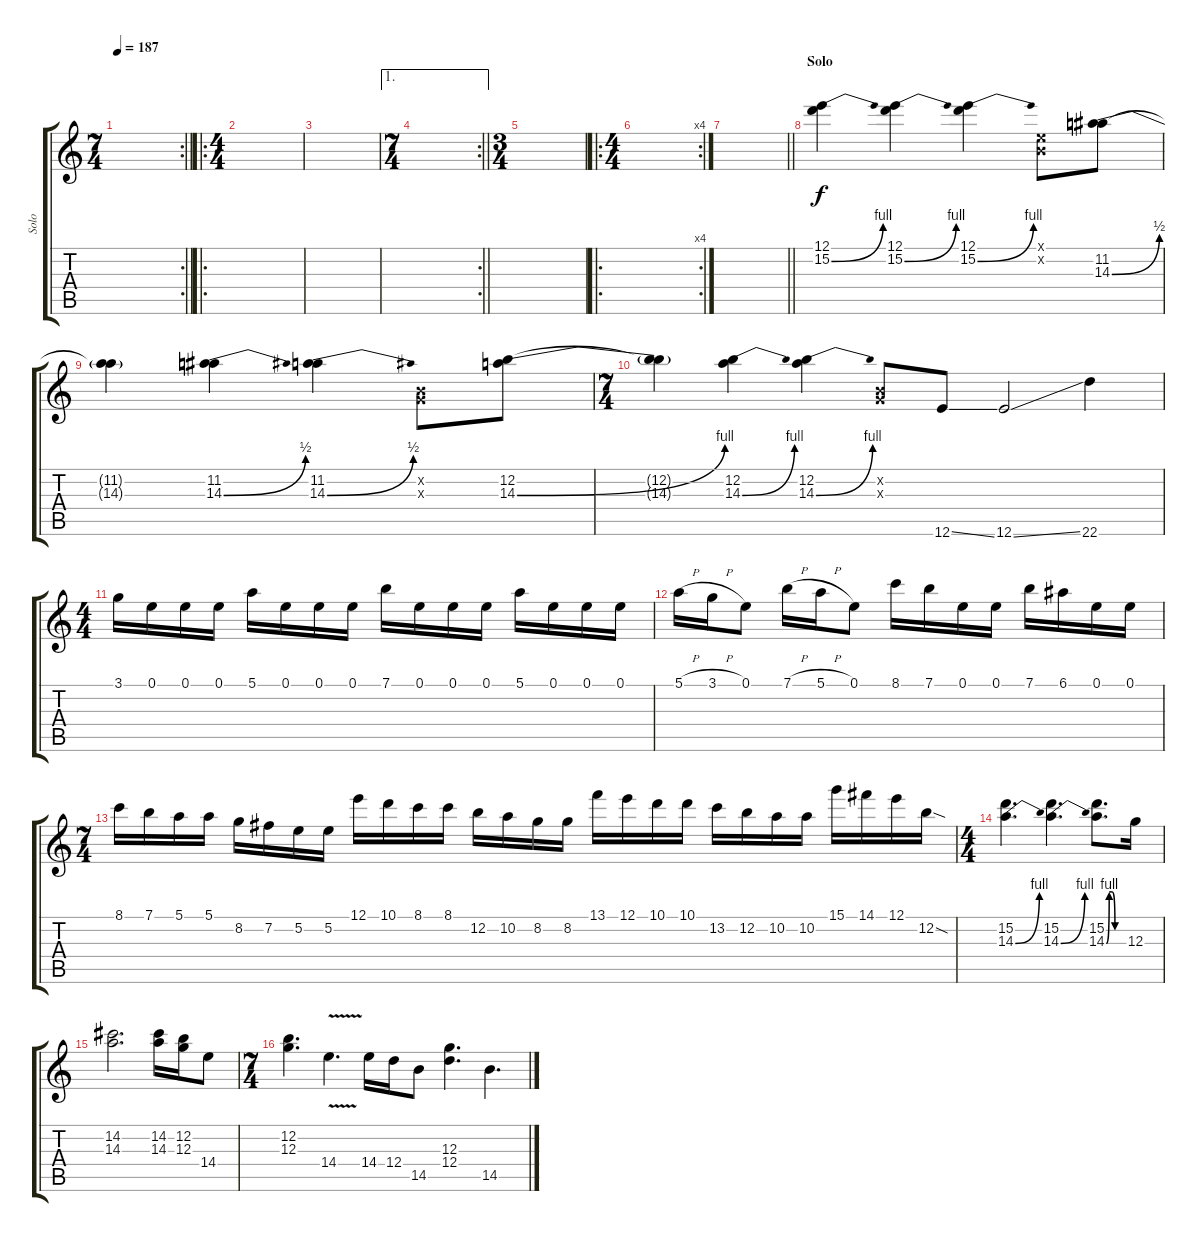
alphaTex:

\track ("Solo" "Solo") {instrument distortionguitar}
\staff {score tabs}
\tuning (E4 B3 G3 D3 A2 E2) {hide}
\rc 2
\ts (7 4)
\tempo 187
\clef g2
\barLineRight lightlight
\ks c
|
\ro
\ts (4 4)
\section ("" "")
|
|
\ae 1
\rc 2
\ts (7 4)
\barLineRight lightlight
|
\ts (3 4)
|
\ro
\rc 4
\ts (4 4)
|
\barLineRight lightlight
|
\section ("" "Solo")
(12.1 15.2{be (bend 0 0 60 4)}).4 (12.1 15.2{be (bend 0 0 60 4)}).4 (12.1 15.2{be (bend 0 0 60 4)}).4 (0.1{x} 0.2{x}).8 (11.2 14.3{be (bend 0 0 60 2)}).8 |
(11.2{t} 14.3{t}).4 (11.2 14.3{be (bend 0 0 60 2)}).4 (11.2 14.3{be (bend 0 0 60 2)}).4 (0.2{x} 0.3{x}).8 (12.2 14.3{be (bend 0 0 60 4)}).8 |
\ts (7 4)
(12.2{t} 14.3{t}).4 (12.2 14.3{be (bend 0 0 60 4)}).4 (12.2 14.3{be (bend 0 0 60 4)}).4 (0.2{x} 0.3{x}).8 12.6{ss}.8 12.6{ss}.2 22.6.4 |
\ts (4 4)
3.1.16 0.1.16 0.1.16 0.1.16 5.1.16 0.1.16 0.1.16 0.1.16 7.1.16 0.1.16 0.1.16 0.1.16 5.1.16 0.1.16 0.1.16 0.1.16 |
5.1{h}.16 3.1{h}.16 0.1.8 7.1{h}.16 5.1{h}.16 0.1.8 8.1.16 7.1.16 0.1.16 0.1.16 7.1.16 6.1.16 0.1.16 0.1.16 |
\ts (7 4)
8.1.16 7.1.16 5.1.16 5.1.16 8.2.16 7.2.16 5.2.16 5.2.16 12.1.16 10.1.16 8.1.16 8.1.16 12.2.16 10.2.16 8.2.16 8.2.16 13.1.16 12.1.16 10.1.16 10.1.16 13.2.16 12.2.16 10.2.16 10.2.16 15.1.16 14.1.16 12.1.16 12.2{sod}.16 |
\ts (4 4)
(15.2 14.3{be (bend 0 0 60 4)}).4{d} (15.2 14.3{be (bend 0 0 60 4)}).4{d} (15.2 14.3{be (custom 0 0 10 4 20 4 30 0 60 0)}).8{d} 12.3.16 |
(14.2 14.3).2{d} (14.2 14.3).16 (12.2 12.3).16 14.4.8 |
\ts (7 4)
(12.2 12.3).4{d} 14.4{v}.4{d} 14.4.16 12.4.16 14.5.8 (12.3 12.4).4{d} 14.5{ss}.4{d}
